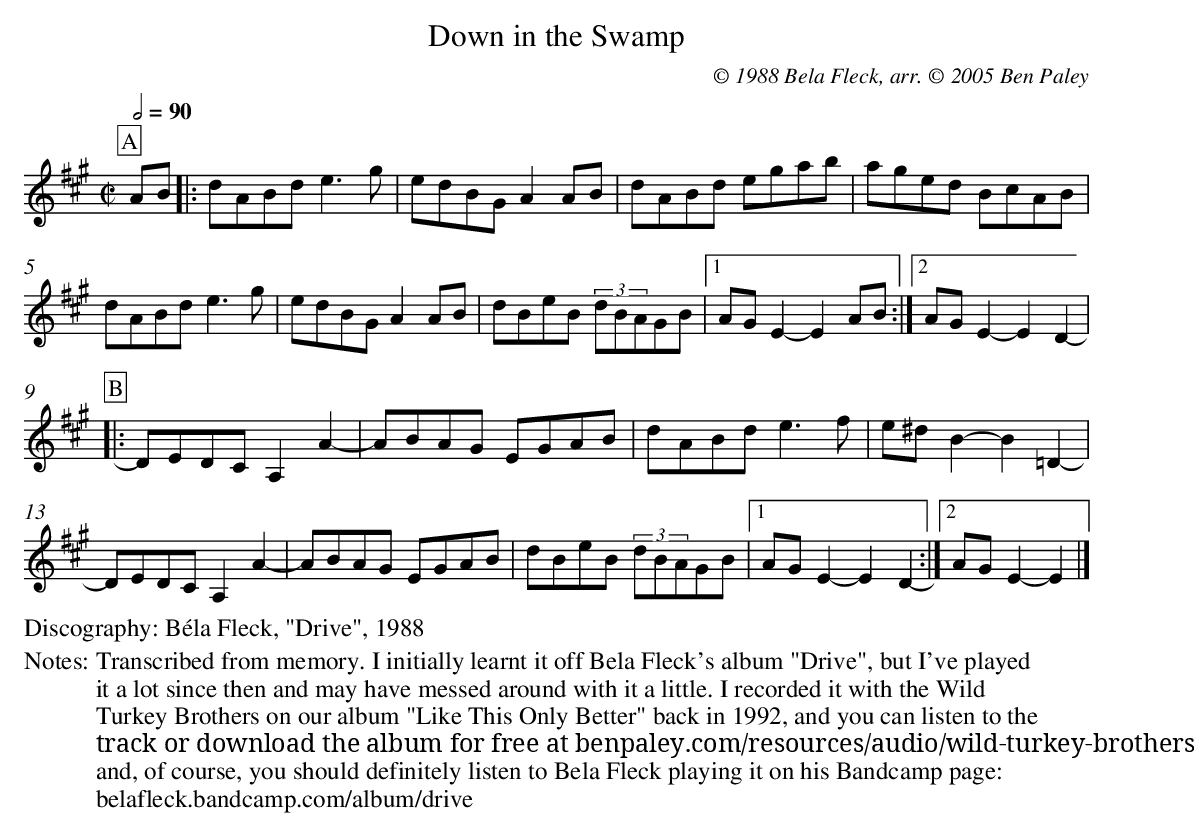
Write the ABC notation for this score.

X:1
T:Down in the Swamp
L:1/8
M:C|
C:© 1988 Bela Fleck, arr. © 2005 Ben Paley
Q:1/2=90
K:E Mixolydian
P:A
AB |: dABd e3g | edBG A2AB | dABd egab | aged BcAB |
dABd e3g | edBG A2AB | dBeB (3dBAGB |[1 AGE2 - E2AB :|[2 AGE2 - E2D2 -|
P:B
|: - DEDC A,2A2 - | - ABAG EGAB | dABd e3f | e^dB2 - B2=D2 - |
- DEDC A,2A2 - | - ABAG EGAB | dBeB (3dBAGB |[1 AGE2 - E2D2 - :|[2 AGE2 - E2 |]
